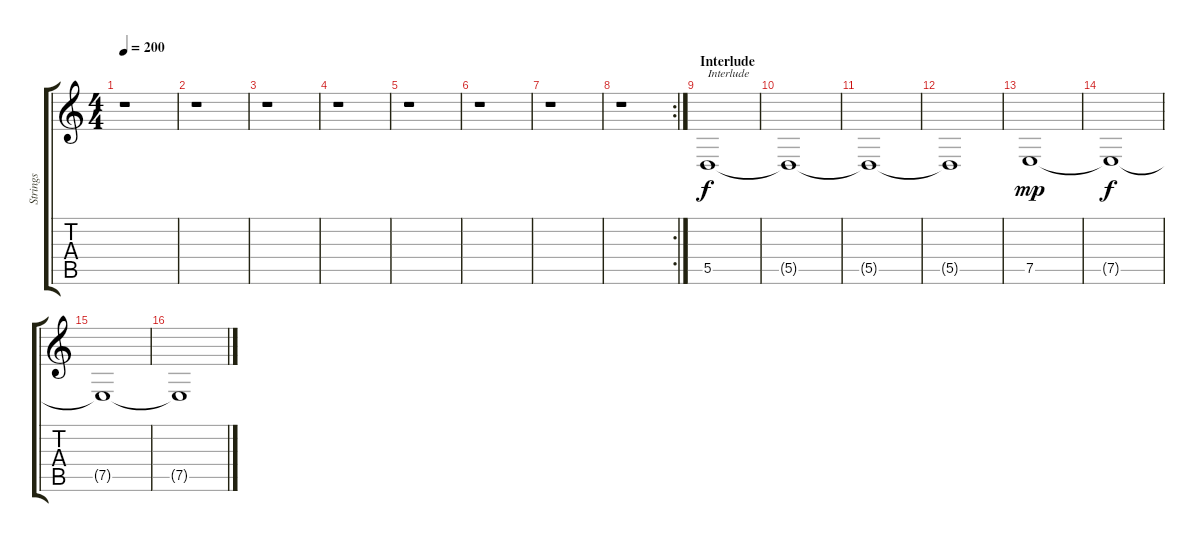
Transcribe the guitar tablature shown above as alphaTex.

\track ("Strings" "Strings") {instrument stringensemble1}
\staff {score tabs}
\tuning (E4 B3 G3 D3 A2 E2) {hide}
\ts (4 4)
\tempo 200
\clef g2
\ks c
r.1{dy f} |
r.1 |
r.1 |
r.1 |
r.1 |
r.1 |
r.1 |
\rc 2
r.1 |
\section ("" "Interlude")
5.5.1{txt "Interlude"} |
5.5{t}.1 |
5.5{t}.1 |
5.5{t}.1 |
7.5.1{dy mp} |
7.5{t}.1{dy f} |
7.5{t}.1 |
7.5{t}.1
